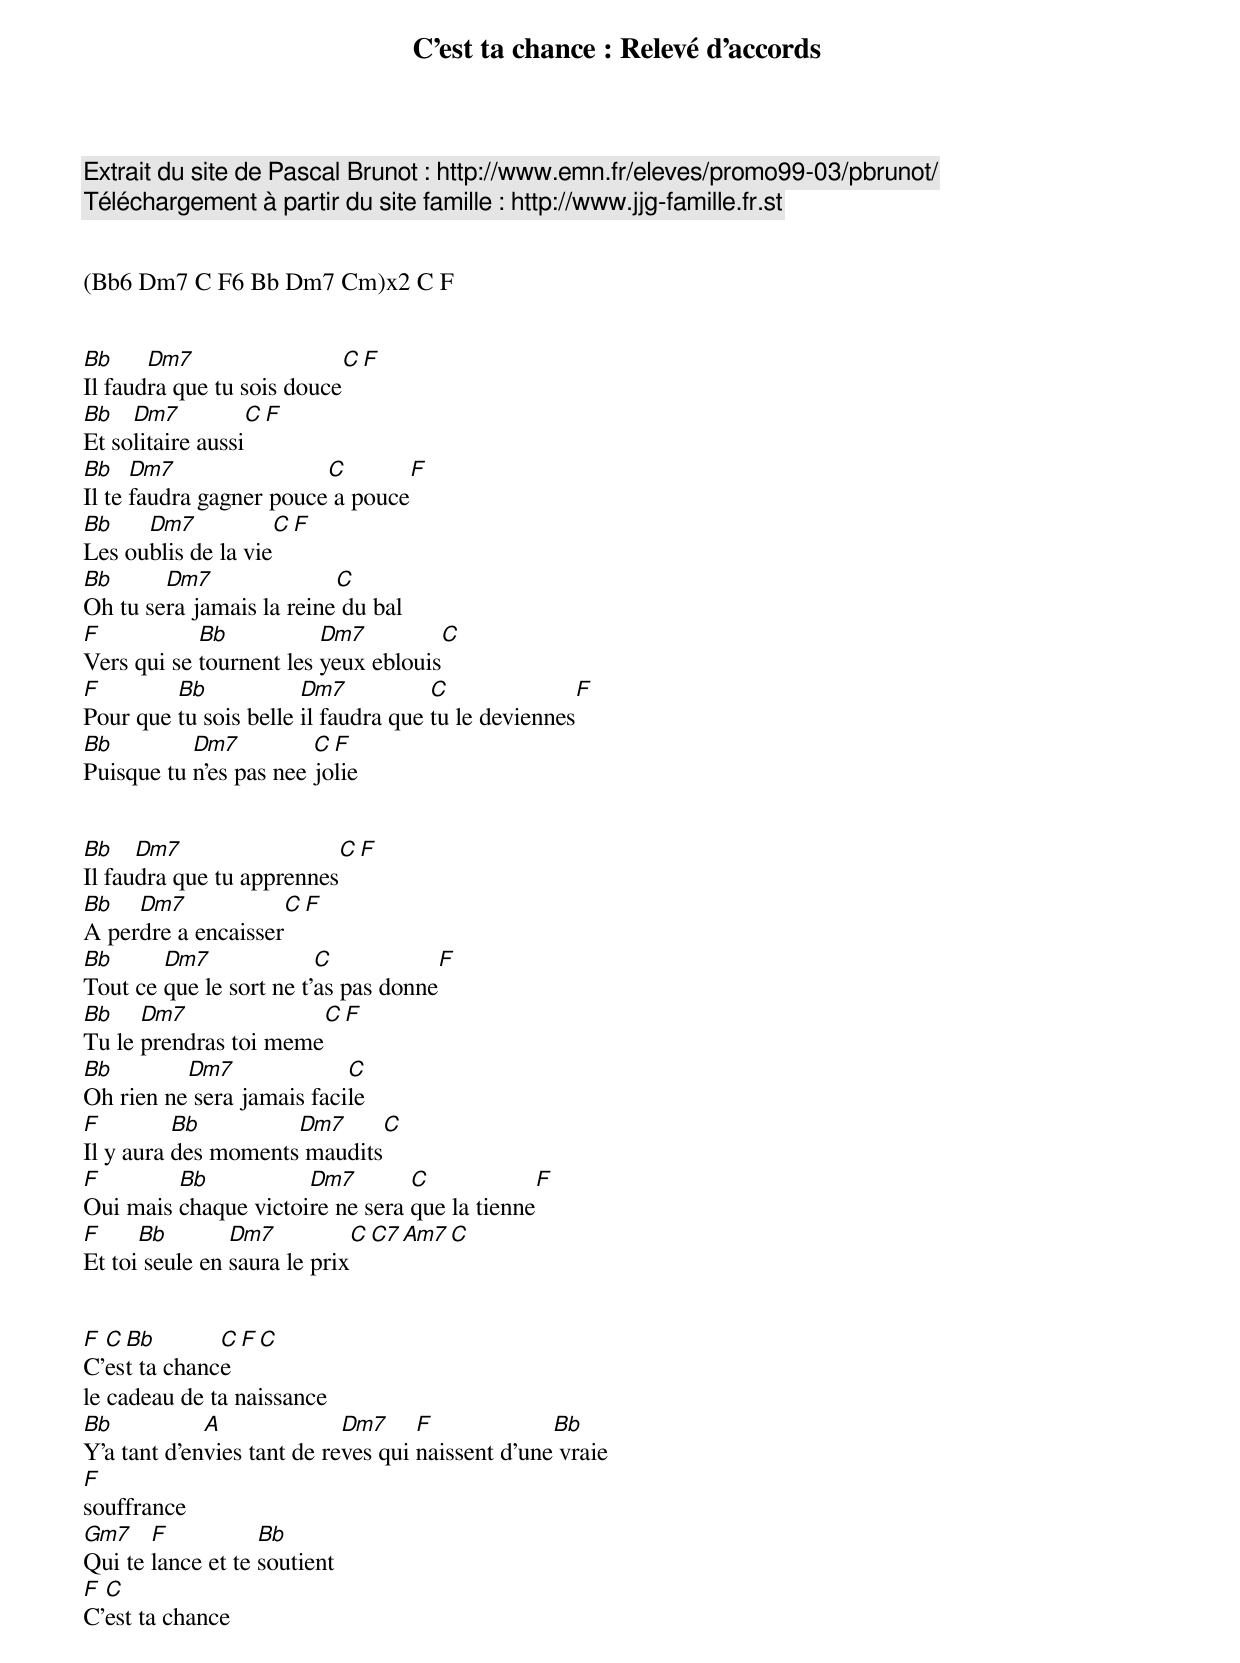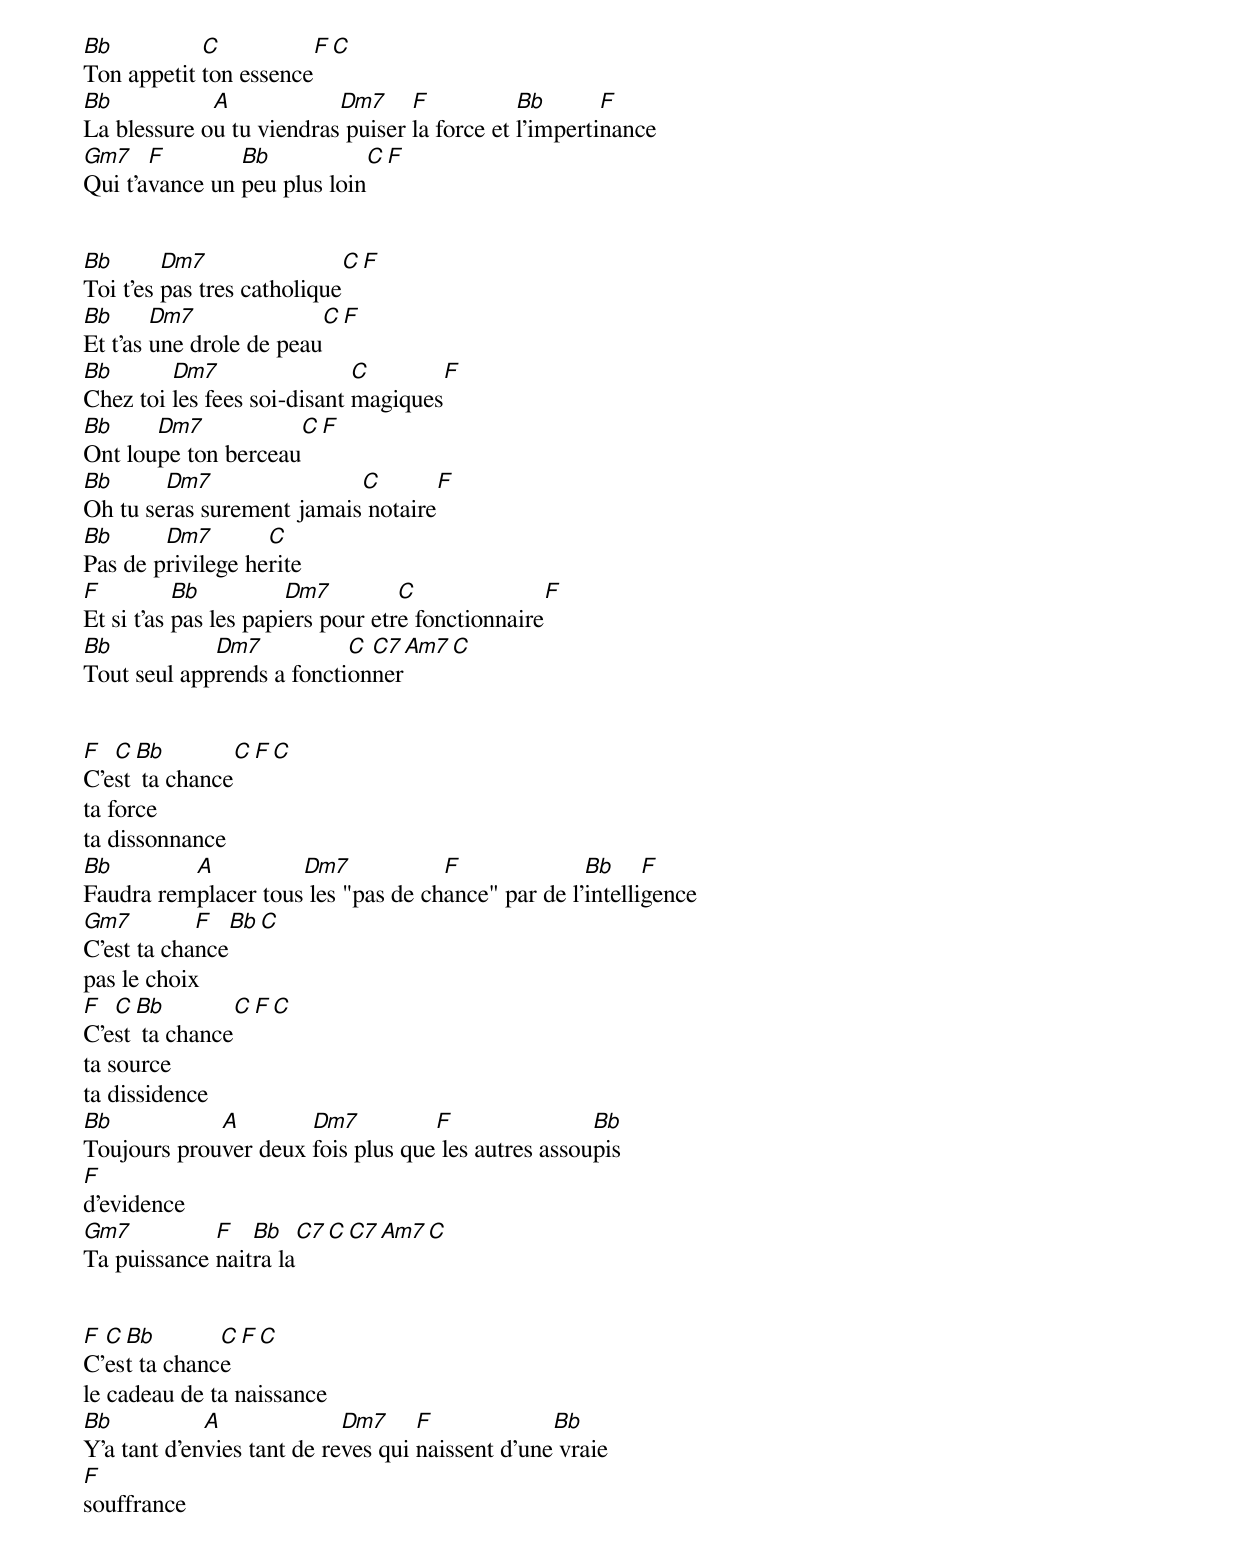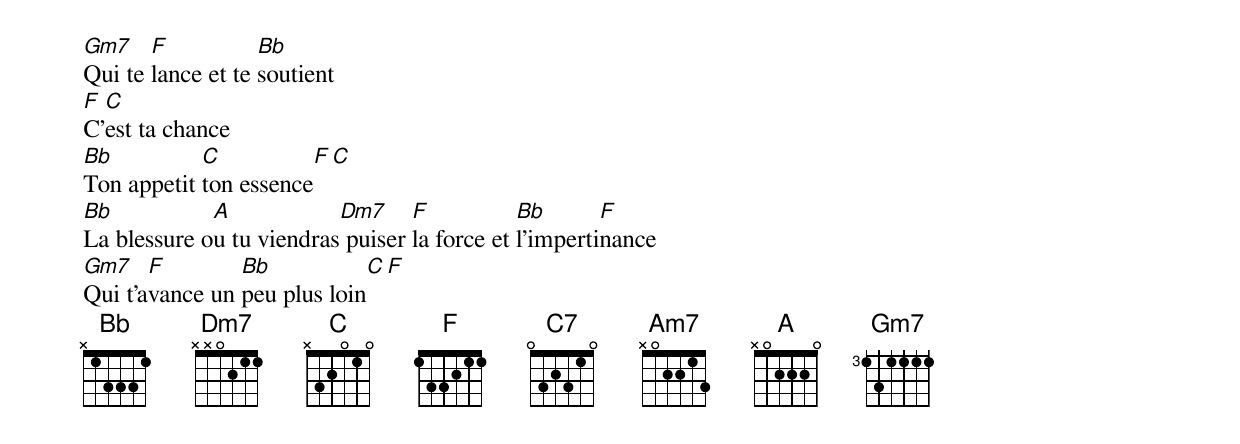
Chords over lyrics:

C'est ta chance : Relevé d'accords

Extrait du site de Pascal Brunot : http://www.emn.fr/eleves/promo99-03/pbrunot/
Téléchargement à partir du site famille : http://www.jjg-famille.fr.st


(Bb6 Dm7 C F6 Bb Dm7 Cm)x2 C F


Bb     Dm7                 C F
Il faudra que tu sois douce
Bb   Dm7          C F
Et solitaire aussi
Bb    Dm7                C       F
Il te faudra gagner pouce a pouce
Bb    Dm7           C F
Les oublis de la vie
Bb      Dm7               C
Oh tu sera jamais la reine du bal
F           Bb           Dm7         C
Vers qui se tournent les yeux eblouis
F        Bb            Dm7           C              F
Pour que tu sois belle il faudra que tu le deviennes
Bb         Dm7          C F
Puisque tu n'es pas nee jolie


Bb    Dm7                 C F
Il faudra que tu apprennes
Bb   Dm7            C F
A perdre a encaisser
Bb      Dm7              C           F
Tout ce que le sort ne t'as pas donne
Bb    Dm7              C F
Tu le prendras toi meme
Bb        Dm7              C
Oh rien ne sera jamais facile
F         Bb         Dm7     C
Il y aura des moments maudits
F        Bb           Dm7        C            F
Oui mais chaque victoire ne sera que la tienne
F     Bb        Dm7          C C7 Am7 C
Et toi seule en saura le prix


F C Bb        C              F C
C'est ta chance
le cadeau de ta naissance
Bb           A              Dm7     F             Bb
Y'a tant d'envies tant de reves qui naissent d'une vraie
F
souffrance
Gm7    F           Bb
Qui te lance et te soutient
F C
C'est ta chance
Bb          C          F C
Ton appetit ton essence
Bb           A            Dm7     F           Bb       F
La blessure ou tu viendras puiser la force et l'impertinance
Gm7    F        Bb           C F
Qui t'avance un peu plus loin


Bb       Dm7                C F
Toi t'es pas tres catholique
Bb      Dm7              C F
Et t'as une drole de peau
Bb       Dm7                 C       F
Chez toi les fees soi-disant magiques
Bb     Dm7           C F
Ont loupe ton berceau
Bb      Dm7                C       F
Oh tu seras surement jamais notaire
Bb      Dm7        C
Pas de privilege herite
F          Bb          Dm7         C              F
Et si t'as pas les papiers pour etre fonctionnaire
Bb           Dm7           C C7 Am7 C
Tout seul apprends a fonctionner


F  C Bb        C             F C
C'est ta chance
ta force
ta dissonnance
Bb        A          Dm7            F              Bb     F
Faudra remplacer tous les "pas de chance" par de l'intelligence
Gm7         F        Bb      C
C'est ta chance
pas le choix
F  C Bb         C            F C
C'est ta chance
ta source
ta dissidence
Bb           A        Dm7          F                Bb
Toujours prouver deux fois plus que les autres assoupis
F
d'evidence
Gm7          F   Bb    C7 C C7 Am7 C
Ta puissance naitra la


F C Bb        C              F C
C'est ta chance
le cadeau de ta naissance
Bb           A              Dm7     F             Bb
Y'a tant d'envies tant de reves qui naissent d'une vraie
F
souffrance
Gm7    F           Bb
Qui te lance et te soutient
F C
C'est ta chance
Bb          C          F C
Ton appetit ton essence
Bb           A            Dm7     F           Bb       F
La blessure ou tu viendras puiser la force et l'impertinance
Gm7    F        Bb           C F
Qui t'avance un peu plus loin
